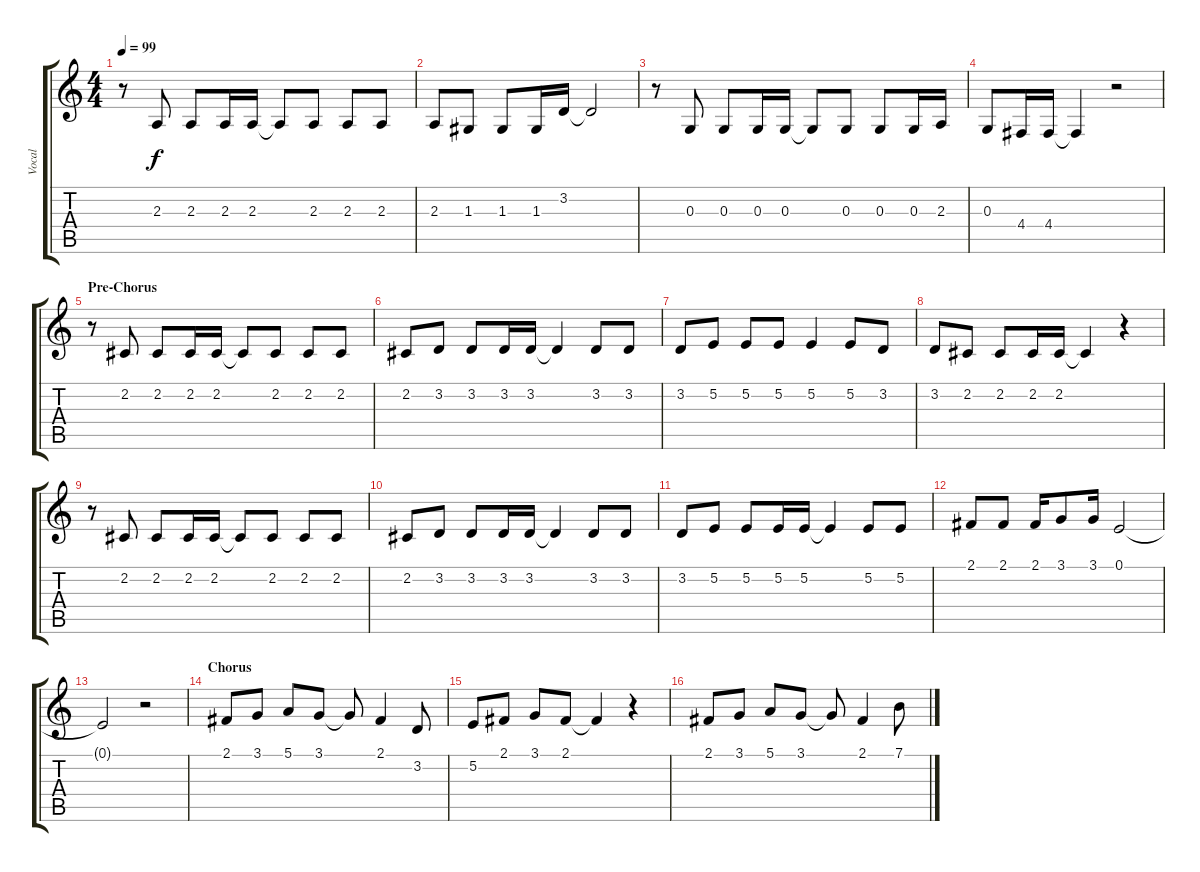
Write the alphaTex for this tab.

\track ("Vocal" "Vocal") {instrument lead2sawtooth}
\staff {score tabs}
\tuning (E4 B3 G3 D3 A2 E2) {hide}
\ts (4 4)
\tempo 99
\clef g2
\ks c
r.8{dy f} 2.3.8 2.3.8 2.3.16 2.3.16 2.3{t}.8 2.3.8 2.3.8 2.3.8 |
2.3.8 1.3.8 1.3.8 1.3.16 3.2.16 3.2{t}.2 |
r.8 0.3.8 0.3.8 0.3.16 0.3.16 0.3{t}.8 0.3.8 0.3.8 0.3.16 2.3.16 |
0.3.8 4.4.16 4.4.16 4.4{t}.4 r.2 |
\section ("" "Pre-Chorus")
r.8 2.2.8 2.2.8 2.2.16 2.2.16 2.2{t}.8 2.2.8 2.2.8 2.2.8 |
2.2.8 3.2.8 3.2.8 3.2.16 3.2.16 3.2{t}.4 3.2.8 3.2.8 |
3.2.8 5.2.8 5.2.8 5.2.8 5.2.4 5.2.8 3.2.8 |
3.2.8 2.2.8 2.2.8 2.2.16 2.2.16 2.2{t}.4 r.4 |
r.8 2.2.8 2.2.8 2.2.16 2.2.16 2.2{t}.8 2.2.8 2.2.8 2.2.8 |
2.2.8 3.2.8 3.2.8 3.2.16 3.2.16 3.2{t}.4 3.2.8 3.2.8 |
3.2.8 5.2.8 5.2.8 5.2.16 5.2.16 5.2{t}.4 5.2.8 5.2.8 |
2.1.8 2.1.8 2.1.16 3.1.8 3.1.16 0.1.2 |
0.1{t}.2 r.2 |
\section ("" "Chorus")
2.1.8 3.1.8 5.1.8 3.1.8 3.1{t}.8 2.1.4 3.2.8 |
5.2.8 2.1.8 3.1.8 2.1.8 2.1{t}.4 r.4 |
2.1.8 3.1.8 5.1.8 3.1.8 3.1{t}.8 2.1.4 7.1.8
